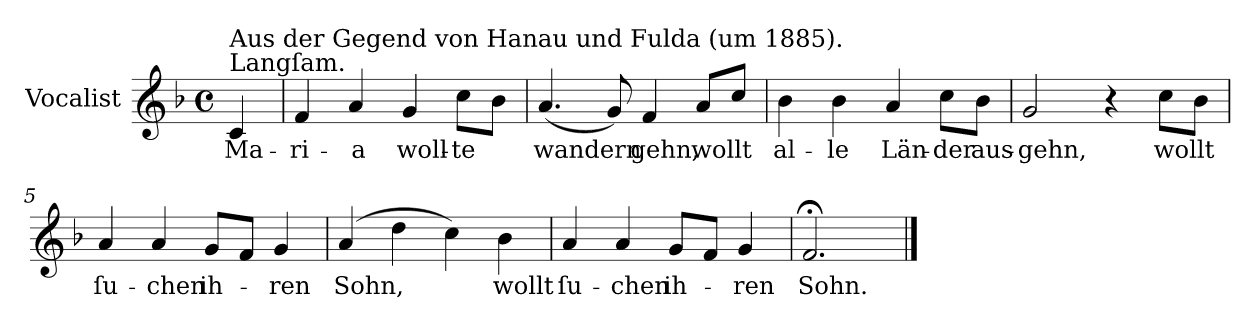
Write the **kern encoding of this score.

**kern	**text
*part1	*part1
*staff1	*staff1
*I"Vocalist	*
*k[b-]	*
*F:	*
*M4/4	*
*met(c)	*
=	=
!LO:TX:a:t=Langſam.	!
!LO:TX:a:t=Aus der Gegend von Hanau und Fulda (um 1885).	!
4c	Ma-
=1	=1
4f	-ri-
4a	-a
4g	woll-
8ccL	-te
8b-J	.
=2	=2
(4.a	wandern
8g)	.
4f	gehn,
8a/L	wollt
8ccJ	.
=3	=3
4b-	al-
4b-	-le
4a	Län-
8ccL	-der
8b-J	aus-
=4	=4
2g	-gehn,
4r	.
8ccL	wollt
8b-J	.
=5	=5
4a	ſu-
4a	-chen
8gL	ih-
8fJ	.
4g	-ren
=6	=6
(4a	Sohn,
4dd	.
4cc)	.
4b-	wollt
=7	=7
4a	ſu-
4a	-chen
8gL	ih-
8fJ	.
4g	-ren
=8	=8
2.f;<	Sohn.
==	==
*-	*-
